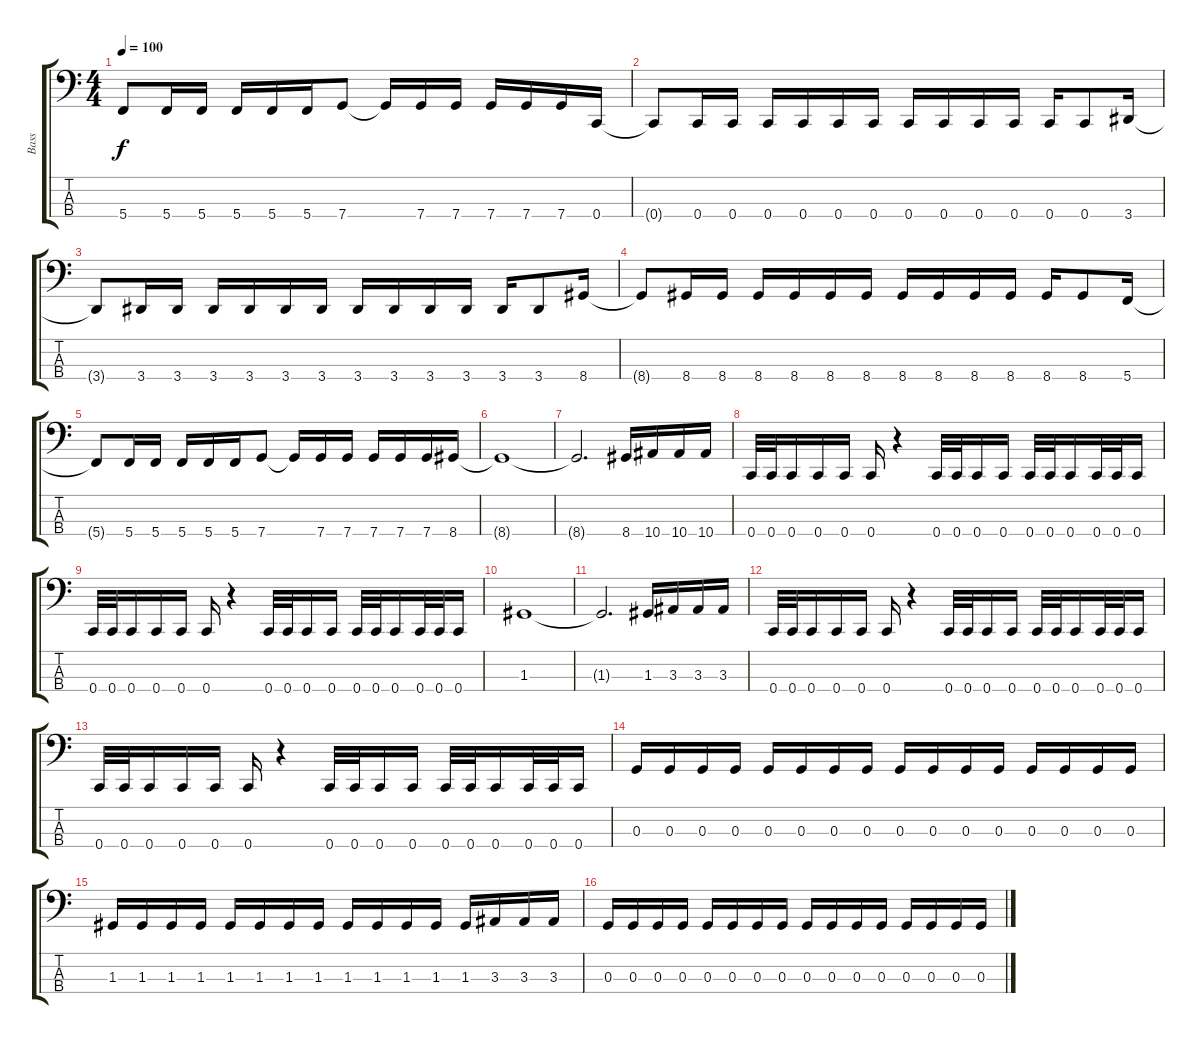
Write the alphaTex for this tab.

\track ("Bass" "Bass") {instrument electricbassfinger}
\staff {score tabs}
\tuning (F2 C2 G1 C1) {hide}
\ts (4 4)
\tempo 100
\clef f4
\ks c
5.4{t}.8{dy f} 5.4.16 5.4.16 5.4.16 5.4.16 5.4.16 7.4.8 7.4{t}.16 7.4.16 7.4.16 7.4.16 7.4.16 7.4.16 0.4.16 |
0.4{t}.8 0.4.16 0.4.16 0.4.16 0.4.16 0.4.16 0.4.16 0.4.16 0.4.16 0.4.16 0.4.16 0.4.16 0.4.8 3.4.16 |
3.4{t}.8 3.4.16 3.4.16 3.4.16 3.4.16 3.4.16 3.4.16 3.4.16 3.4.16 3.4.16 3.4.16 3.4.16 3.4.8 8.4.16 |
8.4{t}.8 8.4.16 8.4.16 8.4.16 8.4.16 8.4.16 8.4.16 8.4.16 8.4.16 8.4.16 8.4.16 8.4.16 8.4.8 5.4.16 |
5.4{t}.8 5.4.16 5.4.16 5.4.16 5.4.16 5.4.16 7.4.8 7.4{t}.16 7.4.16 7.4.16 7.4.16 7.4.16 7.4.16 8.4.16 |
8.4{t}.1 |
8.4{t}.2{d} 8.4.16 10.4.16 10.4.16 10.4.16 |
0.4.32 0.4.32 0.4.16 0.4.16 0.4.16 0.4.16 r.4 0.4.32 0.4.32 0.4.16 0.4.16 0.4.32 0.4.32 0.4.16 0.4.32 0.4.32 0.4.16 |
0.4.32 0.4.32 0.4.16 0.4.16 0.4.16 0.4.16 r.4 0.4.32 0.4.32 0.4.16 0.4.16 0.4.32 0.4.32 0.4.16 0.4.32 0.4.32 0.4.16 |
1.3.1 |
1.3{t}.2{d} 1.3.16 3.3.16 3.3.16 3.3.16 |
0.4.32 0.4.32 0.4.16 0.4.16 0.4.16 0.4.16 r.4 0.4.32 0.4.32 0.4.16 0.4.16 0.4.32 0.4.32 0.4.16 0.4.32 0.4.32 0.4.16 |
0.4.32 0.4.32 0.4.16 0.4.16 0.4.16 0.4.16 r.4 0.4.32 0.4.32 0.4.16 0.4.16 0.4.32 0.4.32 0.4.16 0.4.32 0.4.32 0.4.16 |
0.3.16 0.3.16 0.3.16 0.3.16 0.3.16 0.3.16 0.3.16 0.3.16 0.3.16 0.3.16 0.3.16 0.3.16 0.3.16 0.3.16 0.3.16 0.3.16 |
1.3.16 1.3.16 1.3.16 1.3.16 1.3.16 1.3.16 1.3.16 1.3.16 1.3.16 1.3.16 1.3.16 1.3.16 1.3.16 3.3.16 3.3.16 3.3.16 |
0.3.16 0.3.16 0.3.16 0.3.16 0.3.16 0.3.16 0.3.16 0.3.16 0.3.16 0.3.16 0.3.16 0.3.16 0.3.16 0.3.16 0.3.16 0.3.16
